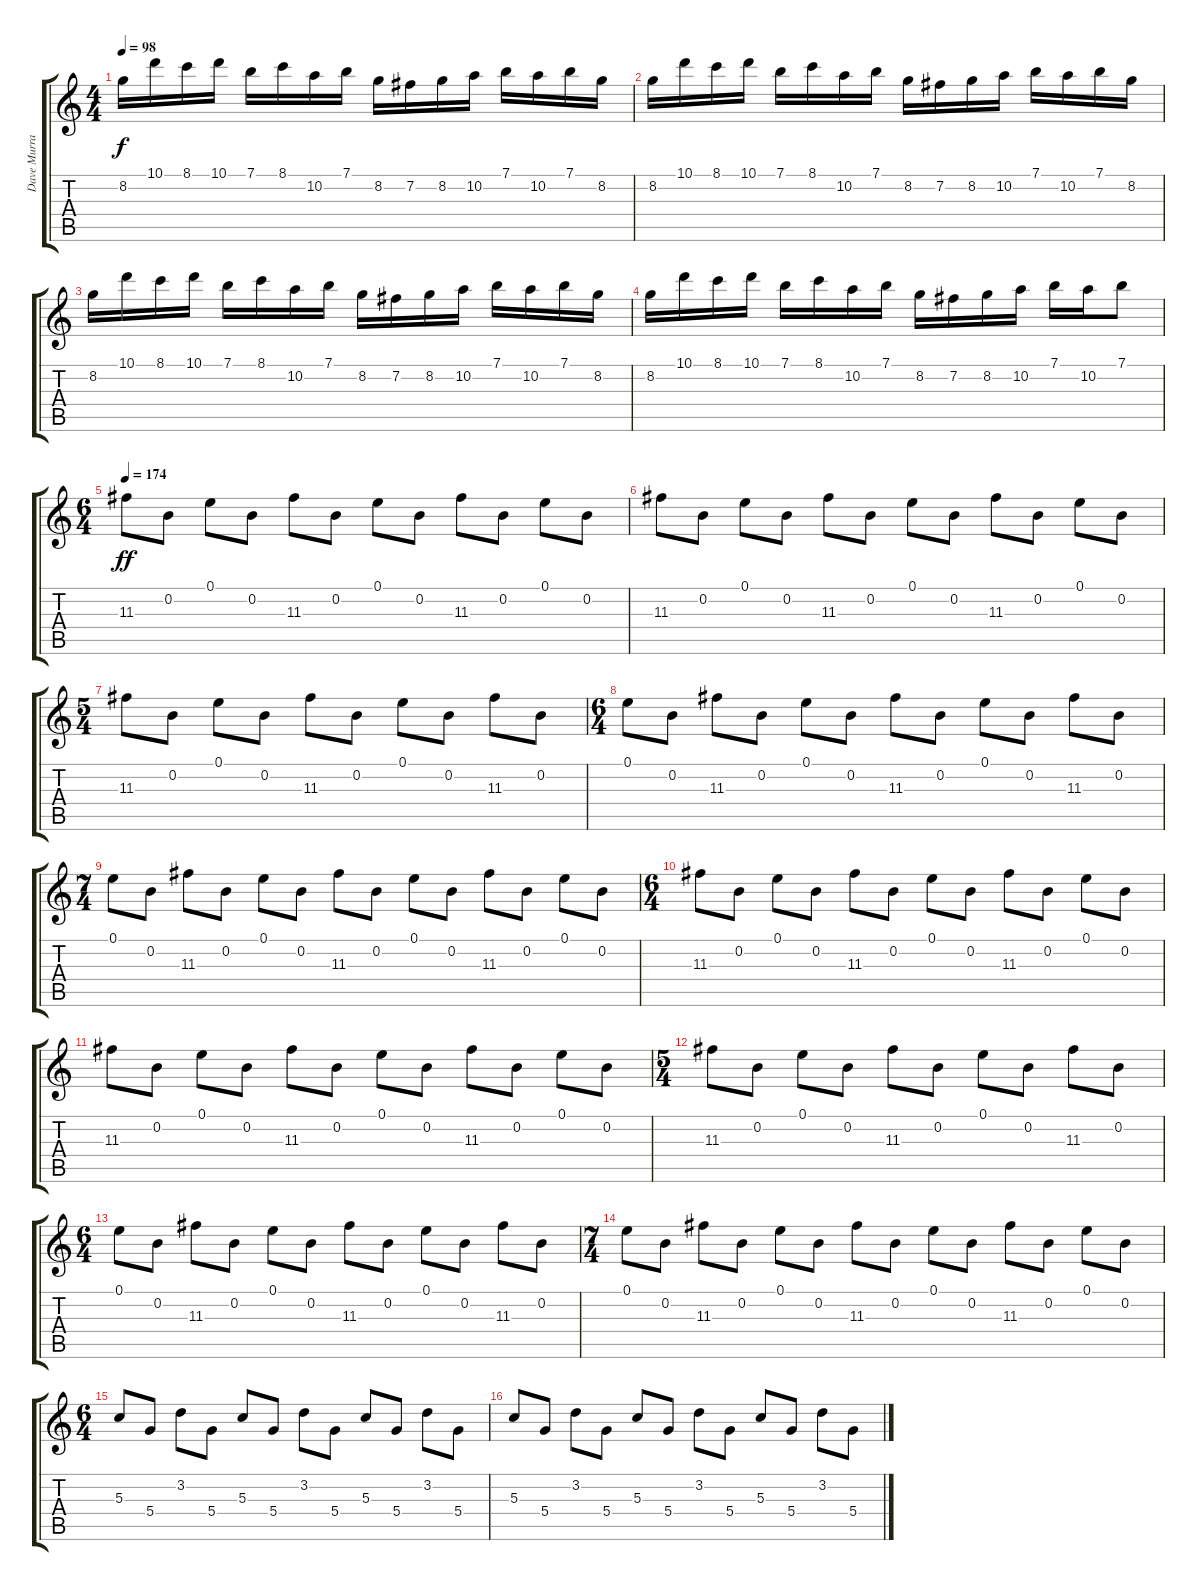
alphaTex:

\track ("Dave Murray" "Dave Murra") {instrument distortionguitar}
\staff {score tabs}
\tuning (E4 B3 G3 D3 A2 E2) {hide}
\ts (4 4)
\tempo 98
\clef g2
\ks c
8.2.16{dy f} 10.1.16 8.1.16 10.1.16 7.1.16 8.1.16 10.2.16 7.1.16 8.2.16 7.2.16 8.2.16 10.2.16 7.1.16 10.2.16 7.1.16 8.2.16 |
8.2.16 10.1.16 8.1.16 10.1.16 7.1.16 8.1.16 10.2.16 7.1.16 8.2.16 7.2.16 8.2.16 10.2.16 7.1.16 10.2.16 7.1.16 8.2.16 |
8.2.16 10.1.16 8.1.16 10.1.16 7.1.16 8.1.16 10.2.16 7.1.16 8.2.16 7.2.16 8.2.16 10.2.16 7.1.16 10.2.16 7.1.16 8.2.16 |
8.2.16 10.1.16 8.1.16 10.1.16 7.1.16 8.1.16 10.2.16 7.1.16 8.2.16 7.2.16 8.2.16 10.2.16 7.1.16 10.2.16 7.1.8 |
\ts (6 4)
\tempo 174
11.3.8{dy ff volume 6 instrument electricguitarclean} 0.2.8 0.1.8 0.2.8 11.3.8 0.2.8 0.1.8 0.2.8 11.3.8 0.2.8 0.1.8 0.2.8 |
11.3.8 0.2.8 0.1.8 0.2.8 11.3.8 0.2.8 0.1.8 0.2.8 11.3.8 0.2.8 0.1.8 0.2.8 |
\ts (5 4)
11.3.8 0.2.8 0.1.8 0.2.8 11.3.8 0.2.8 0.1.8 0.2.8 11.3.8 0.2.8 |
\ts (6 4)
0.1.8 0.2.8 11.3.8 0.2.8 0.1.8 0.2.8 11.3.8 0.2.8 0.1.8 0.2.8 11.3.8 0.2.8 |
\ts (7 4)
0.1.8 0.2.8 11.3.8 0.2.8 0.1.8 0.2.8 11.3.8 0.2.8 0.1.8 0.2.8 11.3.8 0.2.8 0.1.8 0.2.8 |
\ts (6 4)
11.3.8 0.2.8 0.1.8 0.2.8 11.3.8 0.2.8 0.1.8 0.2.8 11.3.8 0.2.8 0.1.8 0.2.8 |
11.3.8 0.2.8 0.1.8 0.2.8 11.3.8 0.2.8 0.1.8 0.2.8 11.3.8 0.2.8 0.1.8 0.2.8 |
\ts (5 4)
11.3.8 0.2.8 0.1.8 0.2.8 11.3.8 0.2.8 0.1.8 0.2.8 11.3.8 0.2.8 |
\ts (6 4)
0.1.8 0.2.8 11.3.8 0.2.8 0.1.8 0.2.8 11.3.8 0.2.8 0.1.8 0.2.8 11.3.8 0.2.8 |
\ts (7 4)
0.1.8 0.2.8 11.3.8 0.2.8 0.1.8 0.2.8 11.3.8 0.2.8 0.1.8 0.2.8 11.3.8 0.2.8 0.1.8 0.2.8 |
\ts (6 4)
5.3.8 5.4.8 3.2.8 5.4.8 5.3.8 5.4.8 3.2.8 5.4.8 5.3.8 5.4.8 3.2.8 5.4.8 |
5.3.8 5.4.8 3.2.8 5.4.8 5.3.8 5.4.8 3.2.8 5.4.8 5.3.8 5.4.8 3.2.8 5.4.8
